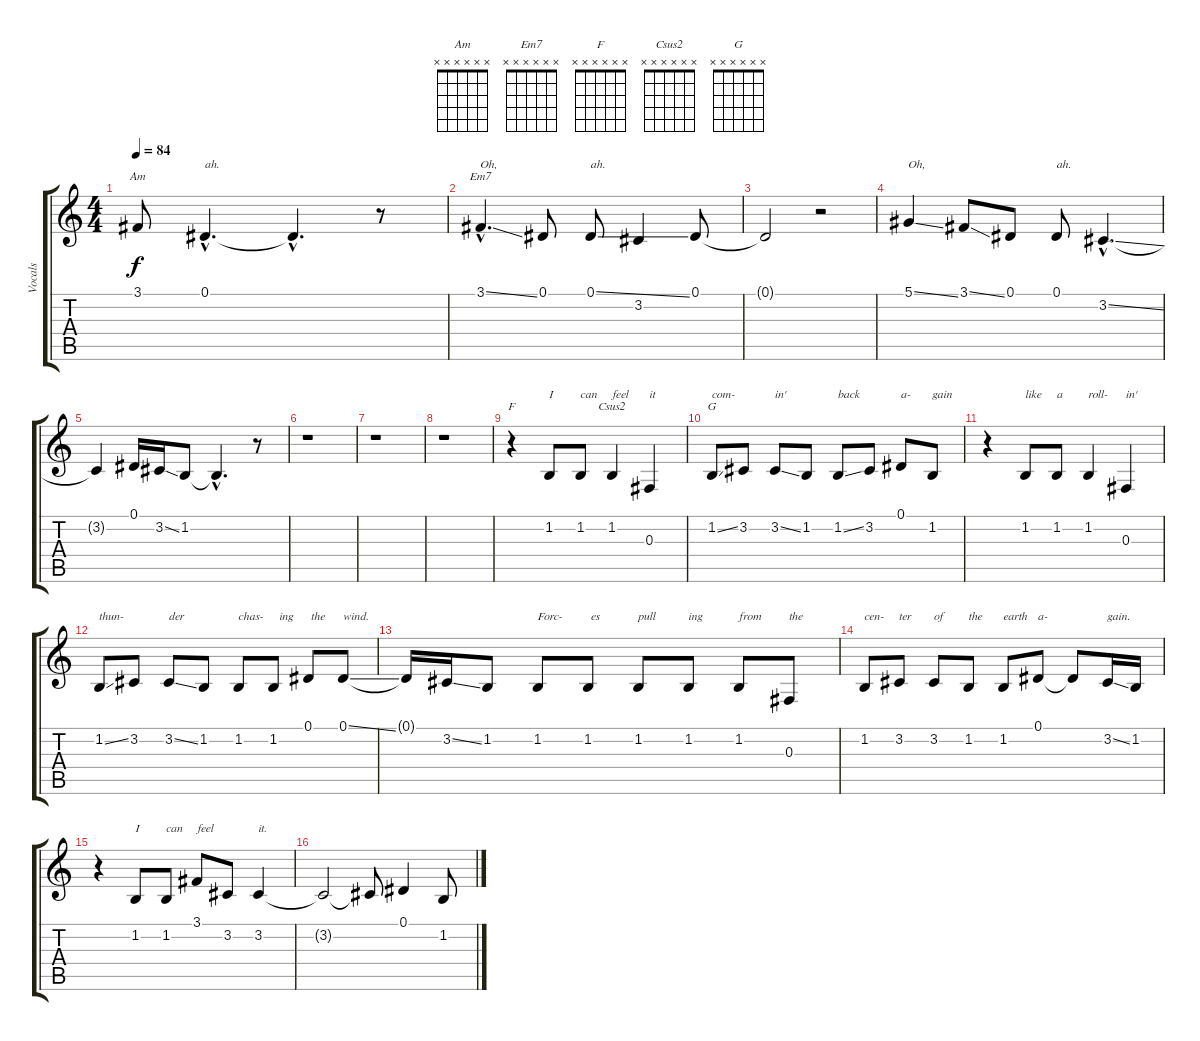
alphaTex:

\track ("Vocals" "Vocals") {instrument baritonesax}
\staff {score tabs}
\tuning (Eb4 Bb3 Gb3 Db3 Ab2 Eb2) {hide}
\chord ("Am" x x x x x x) {firstfret 0}
\chord ("Em7" x x x x x x) {firstfret 0}
\chord ("F" x x x x x x) {firstfret 0}
\chord ("Csus2" x x x x x x) {firstfret 0}
\chord ("G" x x x x x x) {firstfret 0}
\ts (4 4)
\tempo 84
\clef g2
\ks c
3.1{t}.8{ch "Am" dy f} 0.1{hac}.4{d txt "ah."} 0.1{hac t}.4{d} r.8 |
3.1{ss hac}.4{d ch "Em7" txt "Oh,"} 0.1.8 0.1{ss}.8{txt "ah."} 3.2.4 0.1.8 |
0.1{t}.2 r.2 |
5.1{ss}.4{txt "Oh,"} 3.1{ss}.8 0.1.8 0.1.8{txt "ah."} 3.2{ss hac}.4{d} |
3.2{t}.4 0.1.16 3.2{ss}.16 1.2.8 1.2{hac t}.4{d} r.8 |
r.1 |
r.1 |
r.1 |
r.4{ch "F"} 1.2.8{txt "I"} 1.2.8{txt "can"} 1.2.4{ch "Csus2" txt "feel"} 0.3.4{txt "it"} |
1.2{ss}.8{ch "G" txt "com-"} 3.2.8 3.2{ss}.8{txt "in'"} 1.2.8 1.2{ss}.8{txt "back"} 3.2.8 0.1.8{txt "a-"} 1.2.8{txt "gain"} |
r.4 1.2.8{txt "like"} 1.2.8{txt "a"} 1.2.4{txt "roll-"} 0.3.4{txt "in'"} |
1.2{ss}.8{txt "thun-"} 3.2.8 3.2{ss}.8{txt "der"} 1.2.8 1.2.8{txt "chas-"} 1.2.8{txt "  ing"} 0.1.8{txt " the"} 0.1{ss}.8{txt "wind."} |
0.1{t}.16 3.2{ss}.16 1.2.8 1.2.8{txt "Forc-"} 1.2.8{txt " es"} 1.2.8{txt "pull"} 1.2.8{txt "ing"} 1.2.8{txt "from"} 0.3.8{txt "the"} |
1.2.8{txt "cen-"} 3.2.8{txt "ter"} 3.2.8{txt "of"} 1.2.8{txt "the"} 1.2.8{txt "earth"} 0.1.8{txt "a-"} 0.1{t}.8 3.2{ss}.16{txt "gain."} 1.2.16 |
r.4 1.2.8{txt "I"} 1.2.8{txt "can"} 3.1.8{txt "feel"} 3.2.8 3.2.4{txt "it."} |
3.2{t}.2 3.2{t}.8 0.1.4 1.2.8
